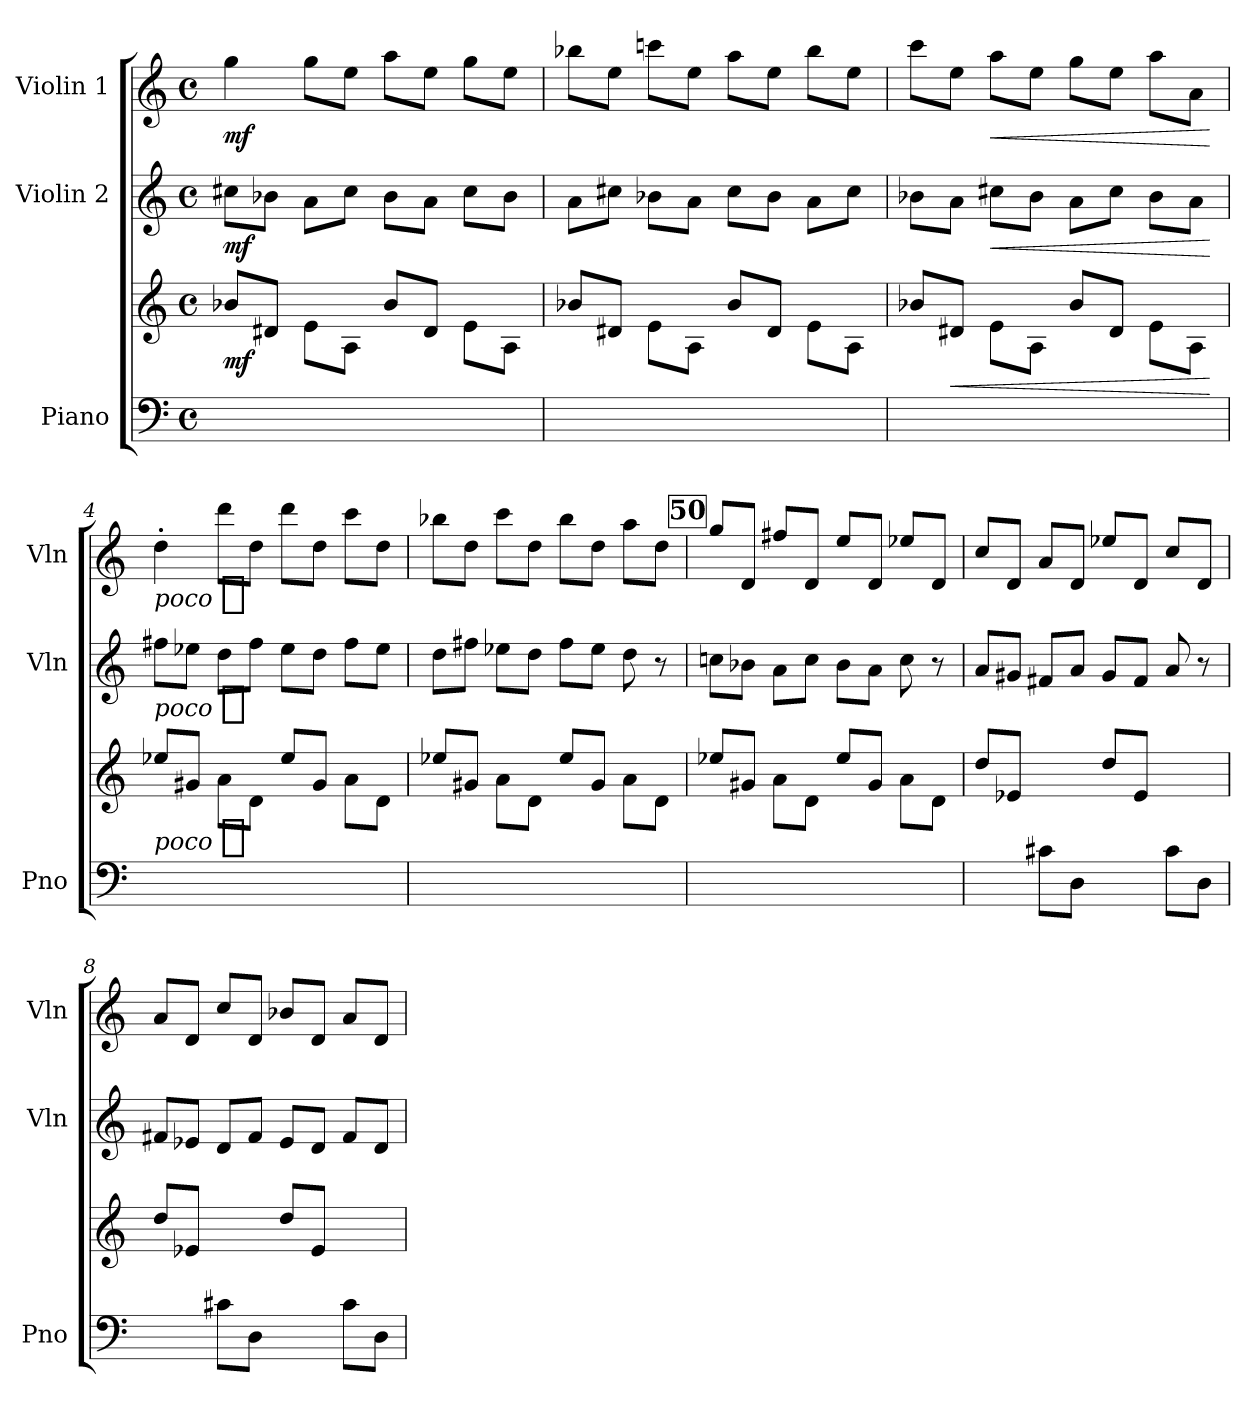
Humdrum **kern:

**kern	**kern	**dynam	**kern	**dynam	**kern	**dynam
*part3	*part3	*part3	*part2	*part2	*part1	*part1
*staff4	*staff3	*staff3/4	*staff2	*staff2	*staff1	*staff1
*I"Piano	*	*	*I"Violin 2	*	*I"Violin 1	*
*I'Pno	*	*	*I'Vln	*	*I'Vln	*
*clefF4	*clefG2	*	*clefG2	*	*clefG2	*
*k[]	*k[]	*	*k[]	*	*k[]	*
*C:	*C:	*	*C:	*	*C:	*
*M4/4	*M4/4	*	*M4/4	*	*M4/4	*
*met(c)	*met(c)	*	*met(c)	*	*met(c)	*
=1	=1	=1	=1	=1	=1	=1
1ryy	8b-XL	mf	8cc#XL	mf	4gg	mf
.	8d#XJ	.	8b-XJ	.	.	.
.	8eL	.	8aL	.	8ggL	.
.	8A\J	.	8cc#J	.	8eeJ	.
.	8b-L	.	8b-\L	.	8aaL	.
.	8d#J	.	8aJ	.	8eeJ	.
.	8eL	.	8cc#L	.	8ggL	.
.	8A\J	.	8b-J	.	8eeJ	.
=2	=2	=2	=2	=2	=2	=2
1ryy	8b-XL	.	8aL	.	8bb-XL	.
.	8d#XJ	.	8cc#XJ	.	8eeJ	.
.	8eL	.	8b-X\L	.	8cccnL	.
.	8A\J	.	8aJ	.	8eeJ	.
.	8b-L	.	8cc#L	.	8aaL	.
.	8d#J	.	8b-J	.	8eeJ	.
.	8eL	.	8aL	.	8bb-L	.
.	8A\J	.	8cc#J	.	8eeJ	.
=3	=3	=3	=3	=3	=3	=3
1ryy	8b-XL	.	8b-X\L	.	8cccL	.
.	8d#XJ	<	8aJ	.	8eeJ	.
!	!	!	!	!LO:HP:b	!	!LO:HP:b
.	8eL	.	8cc#XL	<	8aaL	<
.	8A\J	.	8b-J	.	8eeJ	.
.	8b-L	.	8aL	.	8ggL	.
.	8d#J	.	8cc#J	.	8eeJ	.
.	8eL	.	8b-\L	.	8aaL	.
.	8A\J	.	8aJ	.	8aJ	.
.	.	[	.	[	.	[
=4	=4	=4	=4	=4	=4	=4
!	!	!LO:DY:t=poco %s	!	!LO:DY:t=poco %s	!	!LO:DY:t=poco %s
1ryy	8ee-X/L	f	8ff#XL	f	4dd'	f
.	8g#XJ	.	8ee-XJ	.	.	.
.	8a\L	.	8ddL	.	8dddL	.
.	8dJ	.	8ff#J	.	8ddJ	.
.	8ee-/L	.	8ee-L	.	8dddL	.
.	8g#J	.	8ddJ	.	8ddJ	.
.	8a\L	.	8ff#L	.	8cccL	.
.	8dJ	.	8ee-J	.	8ddJ	.
=5	=5	=5	=5	=5	=5	=5
1ryy	8ee-X/L	.	8ddL	.	8bb-XL	.
.	8g#XJ	.	8ff#XJ	.	8ddJ	.
.	8a\L	.	8ee-XL	.	8cccL	.
.	8dJ	.	8ddJ	.	8ddJ	.
.	8ee-/L	.	8ff#L	.	8bb-L	.
.	8g#J	.	8ee-J	.	8ddJ	.
.	8a\L	.	8dd	.	8aaL	.
.	8dJ	.	8r	.	8ddJ	.
!!LO:REH:place=s1:t=50
=6	=6	=6	=6	=6	=6	=6
1ryy	8ee-X/L	.	8ccnL	.	8gg/L	.
.	8g#XJ	.	8b-XJ	.	8dJ	.
.	8a\L	.	8aL	.	8ff#XL	.
.	8dJ	.	8ccJ	.	8dJ	.
.	8ee-/L	.	8b-\L	.	8eeL	.
.	8g#J	.	8aJ	.	8dJ	.
.	8a\L	.	8cc	.	8ee-XL	.
.	8dJ	.	8r	.	8dJ	.
=7	=7	=7	=7	=7	=7	=7
4ryy	8ddL	.	8aL	.	8ccL	.
.	8e-XJ	.	8g#XJ	.	8dJ	.
8c#XL	4ryy	.	8f#XL	.	8aL	.
8DJ	.	.	8aJ	.	8dJ	.
4ryy	8ddL	.	8g#L	.	8ee-XL	.
.	8e-J	.	8f#J	.	8dJ	.
8c#L	4ryy	.	8a	.	8ccL	.
8DJ	.	.	8r	.	8dJ	.
=8	=8	=8	=8	=8	=8	=8
4ryy	8ddL	.	8f#XL	.	8aL	.
.	8e-XJ	.	8e-XJ	.	8dJ	.
8c#XL	4ryy	.	8dL	.	8ccL	.
8DJ	.	.	8f#J	.	8dJ	.
4ryy	8ddL	.	8e-L	.	8b-XL	.
.	8e-J	.	8dJ	.	8dJ	.
8c#L	4ryy	.	8f#L	.	8aL	.
8DJ	.	.	8dJ	.	8dJ	.
=	=	=	=	=	=	=
*-	*-	*-	*-	*-	*-	*-
